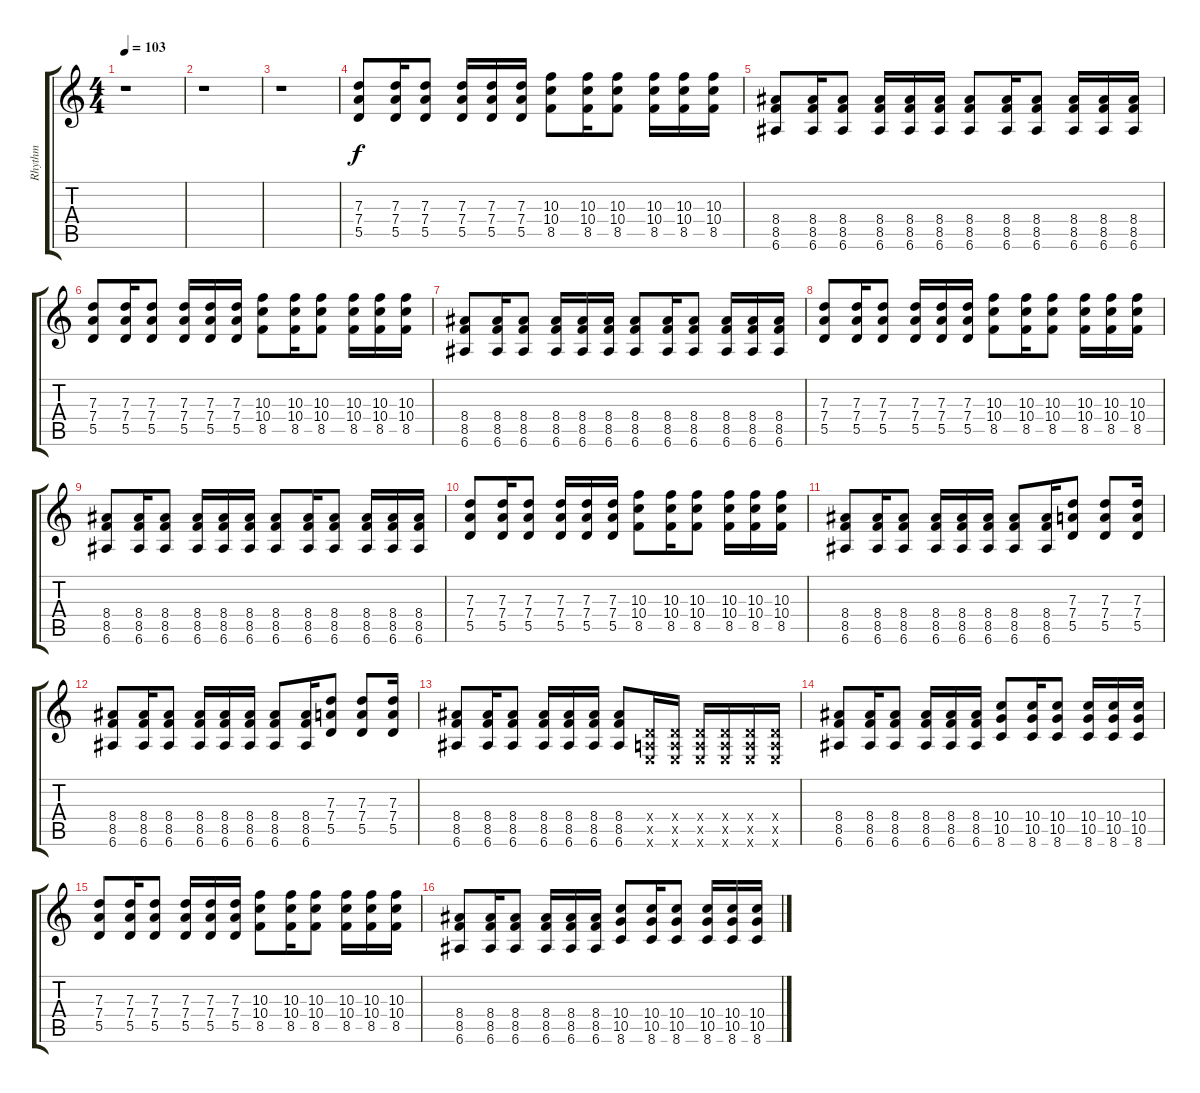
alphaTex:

\track ("Rhythm" "Rhythm") {instrument acousticguitarsteel}
\staff {score tabs}
\tuning (E4 B3 G3 D3 A2 E2) {hide}
\ts (4 4)
\tempo 103
\clef g2
\ks c
r.1{dy f} |
r.1 |
r.1 |
(7.3 7.4 5.5).8 (7.3 7.4 5.5).16 (7.3 7.4 5.5).8 (7.3 7.4 5.5).16 (7.3 7.4 5.5).16 (7.3 7.4 5.5).16 (10.3 10.4 8.5).8 (10.3 10.4 8.5).16 (10.3 10.4 8.5).8 (10.3 10.4 8.5).16 (10.3 10.4 8.5).16 (10.3 10.4 8.5).16 |
(8.4 8.5 6.6).8 (8.4 8.5 6.6).16 (8.4 8.5 6.6).8 (8.4 8.5 6.6).16 (8.4 8.5 6.6).16 (8.4 8.5 6.6).16 (8.4 8.5 6.6).8 (8.4 8.5 6.6).16 (8.4 8.5 6.6).8 (8.4 8.5 6.6).16 (8.4 8.5 6.6).16 (8.4 8.5 6.6).16 |
(7.3 7.4 5.5).8 (7.3 7.4 5.5).16 (7.3 7.4 5.5).8 (7.3 7.4 5.5).16 (7.3 7.4 5.5).16 (7.3 7.4 5.5).16 (10.3 10.4 8.5).8 (10.3 10.4 8.5).16 (10.3 10.4 8.5).8 (10.3 10.4 8.5).16 (10.3 10.4 8.5).16 (10.3 10.4 8.5).16 |
(8.4 8.5 6.6).8 (8.4 8.5 6.6).16 (8.4 8.5 6.6).8 (8.4 8.5 6.6).16 (8.4 8.5 6.6).16 (8.4 8.5 6.6).16 (8.4 8.5 6.6).8 (8.4 8.5 6.6).16 (8.4 8.5 6.6).8 (8.4 8.5 6.6).16 (8.4 8.5 6.6).16 (8.4 8.5 6.6).16 |
(7.3 7.4 5.5).8 (7.3 7.4 5.5).16 (7.3 7.4 5.5).8 (7.3 7.4 5.5).16 (7.3 7.4 5.5).16 (7.3 7.4 5.5).16 (10.3 10.4 8.5).8 (10.3 10.4 8.5).16 (10.3 10.4 8.5).8 (10.3 10.4 8.5).16 (10.3 10.4 8.5).16 (10.3 10.4 8.5).16 |
(8.4 8.5 6.6).8 (8.4 8.5 6.6).16 (8.4 8.5 6.6).8 (8.4 8.5 6.6).16 (8.4 8.5 6.6).16 (8.4 8.5 6.6).16 (8.4 8.5 6.6).8 (8.4 8.5 6.6).16 (8.4 8.5 6.6).8 (8.4 8.5 6.6).16 (8.4 8.5 6.6).16 (8.4 8.5 6.6).16 |
(7.3 7.4 5.5).8 (7.3 7.4 5.5).16 (7.3 7.4 5.5).8 (7.3 7.4 5.5).16 (7.3 7.4 5.5).16 (7.3 7.4 5.5).16 (10.3 10.4 8.5).8 (10.3 10.4 8.5).16 (10.3 10.4 8.5).8 (10.3 10.4 8.5).16 (10.3 10.4 8.5).16 (10.3 10.4 8.5).16 |
(8.4 8.5 6.6).8 (8.4 8.5 6.6).16 (8.4 8.5 6.6).8 (8.4 8.5 6.6).16 (8.4 8.5 6.6).16 (8.4 8.5 6.6).16 (8.4 8.5 6.6).8 (8.4 8.5 6.6).16 (7.3 7.4 5.5).8 (7.3 7.4 5.5).8 (7.3 7.4 5.5).16 |
(8.4 8.5 6.6).8 (8.4 8.5 6.6).16 (8.4 8.5 6.6).8 (8.4 8.5 6.6).16 (8.4 8.5 6.6).16 (8.4 8.5 6.6).16 (8.4 8.5 6.6).8 (8.4 8.5 6.6).16 (7.3 7.4 5.5).8 (7.3 7.4 5.5).8 (7.3 7.4 5.5).16 |
(8.4 8.5 6.6).8 (8.4 8.5 6.6).16 (8.4 8.5 6.6).8 (8.4 8.5 6.6).16 (8.4 8.5 6.6).16 (8.4 8.5 6.6).16 (8.4 8.5 6.6).8 (0.4{x} 0.5{x} 0.6{x}).16 (0.4{x} 0.5{x} 0.6{x}).16 (0.4{x} 0.5{x} 0.6{x}).16 (0.4{x} 0.5{x} 0.6{x}).16 (0.4{x} 0.5{x} 0.6{x}).16 (0.4{x} 0.5{x} 0.6{x}).16 |
(8.4 8.5 6.6).8 (8.4 8.5 6.6).16 (8.4 8.5 6.6).8 (8.4 8.5 6.6).16 (8.4 8.5 6.6).16 (8.4 8.5 6.6).16 (10.4 10.5 8.6).8 (10.4 10.5 8.6).16 (10.4 10.5 8.6).8 (10.4 10.5 8.6).16 (10.4 10.5 8.6).16 (10.4 10.5 8.6).16 |
(7.3 7.4 5.5).8 (7.3 7.4 5.5).16 (7.3 7.4 5.5).8 (7.3 7.4 5.5).16 (7.3 7.4 5.5).16 (7.3 7.4 5.5).16 (10.3 10.4 8.5).8 (10.3 10.4 8.5).16 (10.3 10.4 8.5).8 (10.3 10.4 8.5).16 (10.3 10.4 8.5).16 (10.3 10.4 8.5).16 |
(8.4 8.5 6.6).8 (8.4 8.5 6.6).16 (8.4 8.5 6.6).8 (8.4 8.5 6.6).16 (8.4 8.5 6.6).16 (8.4 8.5 6.6).16 (10.4 10.5 8.6).8 (10.4 10.5 8.6).16 (10.4 10.5 8.6).8 (10.4 10.5 8.6).16 (10.4 10.5 8.6).16 (10.4 10.5 8.6).16
